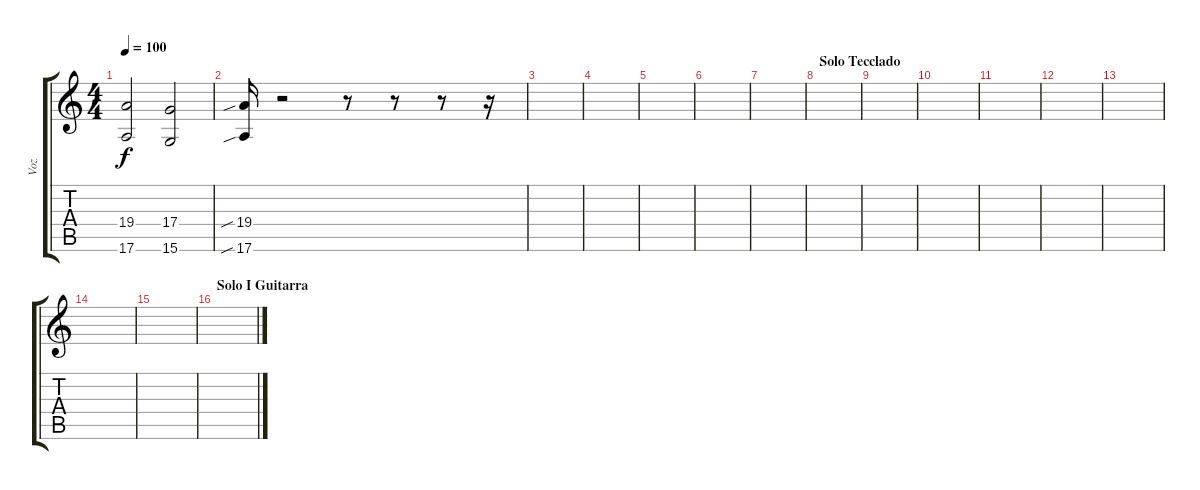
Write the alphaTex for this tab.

\track ("Voz" "Voz") {instrument pad7halo}
\staff {score tabs}
\tuning (E4 B3 G3 D3 A2 E2) {hide}
\ts (4 4)
\tempo 100
\clef g2
\ks c
(19.4 17.6).2{dy f} (17.4 15.6).2 |
(19.4{sib} 17.6{sib}).16 r.2 r.8 r.8 r.8 r.16 |
|
|
|
|
|
\section ("" "Solo Tecclado ")
|
|
|
|
|
|
|
|
\section ("" "Solo I Guitarra")
